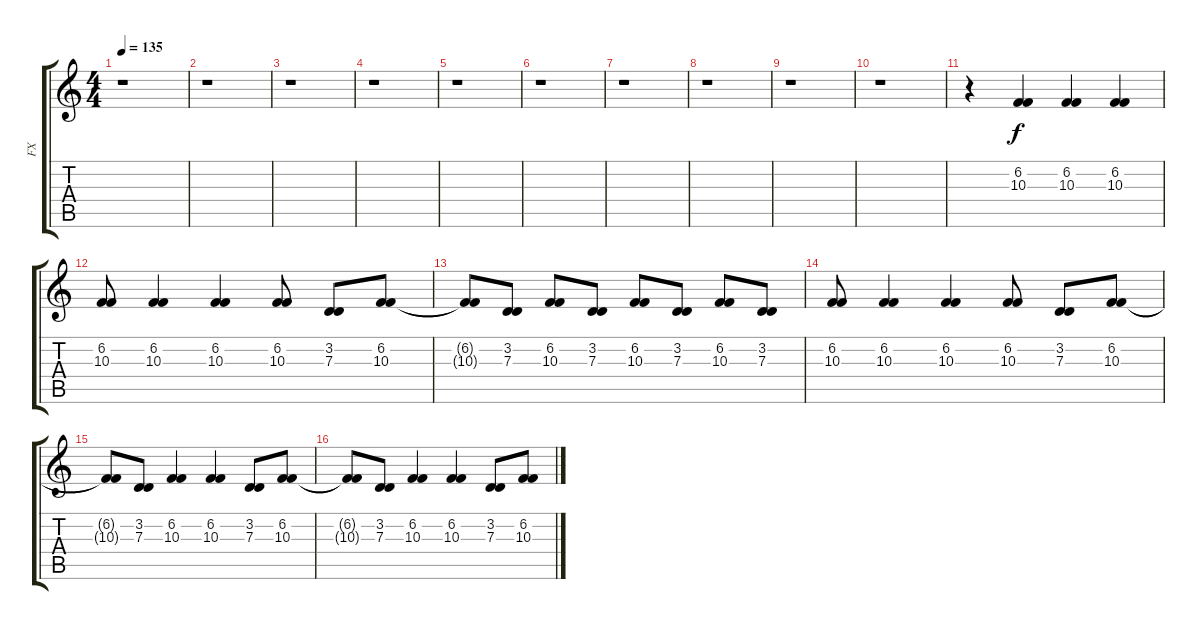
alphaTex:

\track ("FX" "FX") {instrument fx7echoes}
\staff {score tabs}
\tuning (E4 B3 G3 D3 A2 E2) {hide}
\ts (4 4)
\tempo 135
\clef g2
\ks c
r.1{dy mf} |
r.1 |
r.1 |
r.1 |
r.1 |
r.1 |
r.1 |
r.1 |
r.1 |
r.1 |
r.4 (6.2 10.3).4{dy f volume 0 instrument flute} (6.2 10.3).4{volume 1} (6.2 10.3).4{volume 1} |
(6.2 10.3).8{volume 2} (6.2 10.3).4{volume 2} (6.2 10.3).4{volume 2} (6.2 10.3).8{volume 3} (3.2 7.3).8{volume 3} (6.2 10.3).8{volume 3} |
(6.2{t} 10.3{t}).8 (3.2 7.3).8{volume 4} (6.2 10.3).8{volume 4} (3.2 7.3).8{volume 4} (6.2 10.3).8{volume 4} (3.2 7.3).8{volume 5} (6.2 10.3).8{volume 5} (3.2 7.3).8{volume 5} |
(6.2 10.3).8{volume 5} (6.2 10.3).4{volume 6} (6.2 10.3).4{volume 6} (6.2 10.3).8{volume 6} (3.2 7.3).8{volume 7} (6.2 10.3).8{volume 7} |
(6.2{t} 10.3{t}).8 (3.2 7.3).8{volume 7} (6.2 10.3).4{volume 8} (6.2 10.3).4{volume 8} (3.2 7.3).8{volume 8} (6.2 10.3).8{volume 9} |
(6.2{t} 10.3{t}).8 (3.2 7.3).8{volume 9} (6.2 10.3).4{volume 9} (6.2 10.3).4{volume 10} (3.2 7.3).8{volume 10} (6.2 10.3).8{volume 10}
